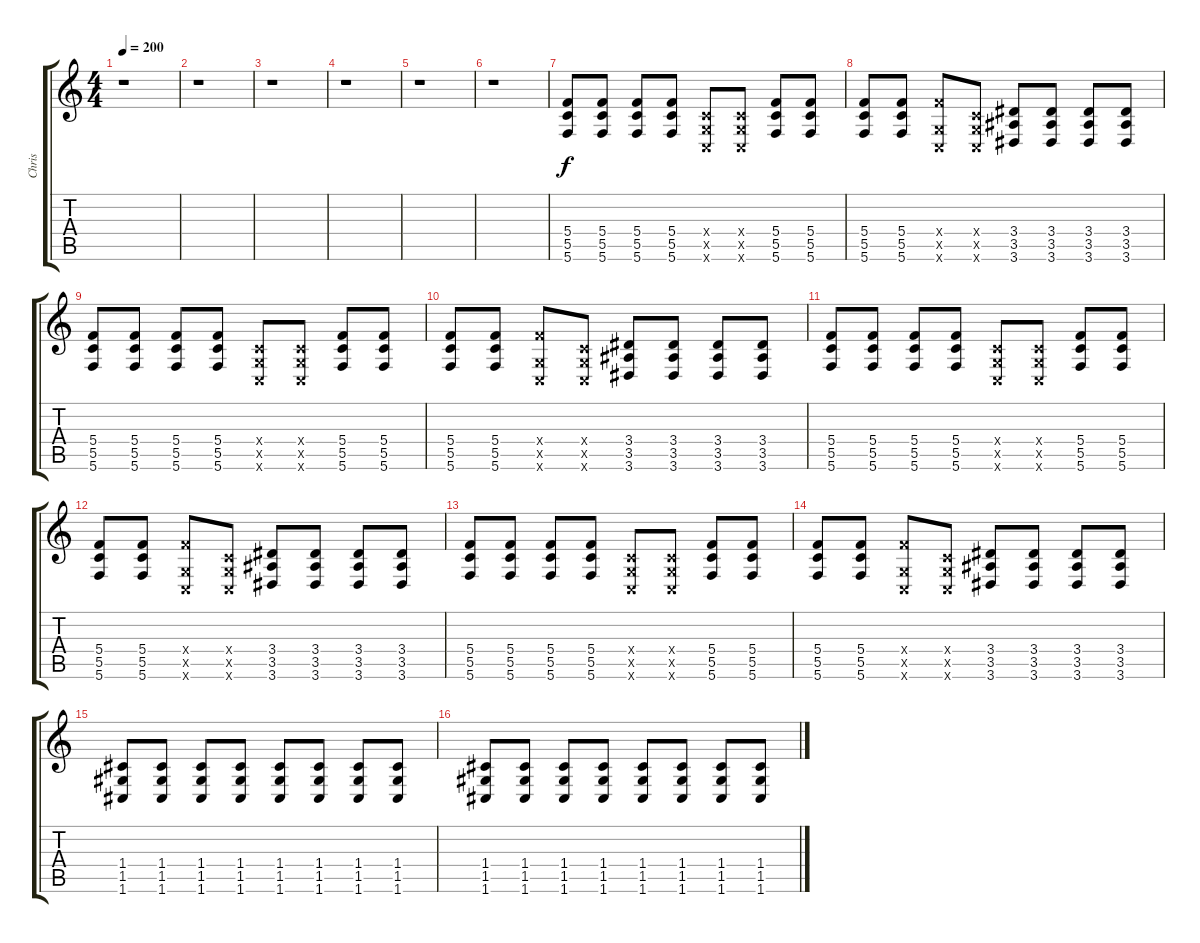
\track ("Chris" "Chris") {instrument distortionguitar}
\staff {score tabs}
\tuning (D4 A3 F3 C3 G2 C2) {hide}
\ts (4 4)
\tempo 200
\clef g2
\ks c
r.1{dy f} |
r.1 |
r.1 |
r.1 |
r.1 |
r.1 |
(5.4 5.5 5.6).8 (5.4 5.5 5.6).8 (5.4 5.5 5.6).8 (5.4 5.5 5.6).8 (0.4{x} 0.5{x} 0.6{x}).8 (0.4{x} 0.5{x} 0.6{x}).8 (5.4 5.5 5.6).8 (5.4 5.5 5.6).8 |
(5.4 5.5 5.6).8 (5.4 5.5 5.6).8 (5.4{x} 0.5{x} 0.6{x}).8 (0.4{x} 0.5{x} 0.6{x}).8 (3.4 3.5 3.6).8 (3.4 3.5 3.6).8 (3.4 3.5 3.6).8 (3.4 3.5 3.6).8 |
(5.4 5.5 5.6).8 (5.4 5.5 5.6).8 (5.4 5.5 5.6).8 (5.4 5.5 5.6).8 (0.4{x} 0.5{x} 0.6{x}).8 (0.4{x} 0.5{x} 0.6{x}).8 (5.4 5.5 5.6).8 (5.4 5.5 5.6).8 |
(5.4 5.5 5.6).8 (5.4 5.5 5.6).8 (5.4{x} 0.5{x} 0.6{x}).8 (0.4{x} 0.5{x} 0.6{x}).8 (3.4 3.5 3.6).8 (3.4 3.5 3.6).8 (3.4 3.5 3.6).8 (3.4 3.5 3.6).8 |
(5.4 5.5 5.6).8 (5.4 5.5 5.6).8 (5.4 5.5 5.6).8 (5.4 5.5 5.6).8 (0.4{x} 0.5{x} 0.6{x}).8 (0.4{x} 0.5{x} 0.6{x}).8 (5.4 5.5 5.6).8 (5.4 5.5 5.6).8 |
(5.4 5.5 5.6).8 (5.4 5.5 5.6).8 (5.4{x} 0.5{x} 0.6{x}).8 (0.4{x} 0.5{x} 0.6{x}).8 (3.4 3.5 3.6).8 (3.4 3.5 3.6).8 (3.4 3.5 3.6).8 (3.4 3.5 3.6).8 |
(5.4 5.5 5.6).8 (5.4 5.5 5.6).8 (5.4 5.5 5.6).8 (5.4 5.5 5.6).8 (0.4{x} 0.5{x} 0.6{x}).8 (0.4{x} 0.5{x} 0.6{x}).8 (5.4 5.5 5.6).8 (5.4 5.5 5.6).8 |
(5.4 5.5 5.6).8 (5.4 5.5 5.6).8 (5.4{x} 0.5{x} 0.6{x}).8 (0.4{x} 0.5{x} 0.6{x}).8 (3.4 3.5 3.6).8 (3.4 3.5 3.6).8 (3.4 3.5 3.6).8 (3.4 3.5 3.6).8 |
(1.4 1.5 1.6).8 (1.4 1.5 1.6).8 (1.4 1.5 1.6).8 (1.4 1.5 1.6).8 (1.4 1.5 1.6).8 (1.4 1.5 1.6).8 (1.4 1.5 1.6).8 (1.4 1.5 1.6).8 |
(1.4 1.5 1.6).8 (1.4 1.5 1.6).8 (1.4 1.5 1.6).8 (1.4 1.5 1.6).8 (1.4 1.5 1.6).8 (1.4 1.5 1.6).8 (1.4 1.5 1.6).8 (1.4 1.5 1.6).8
